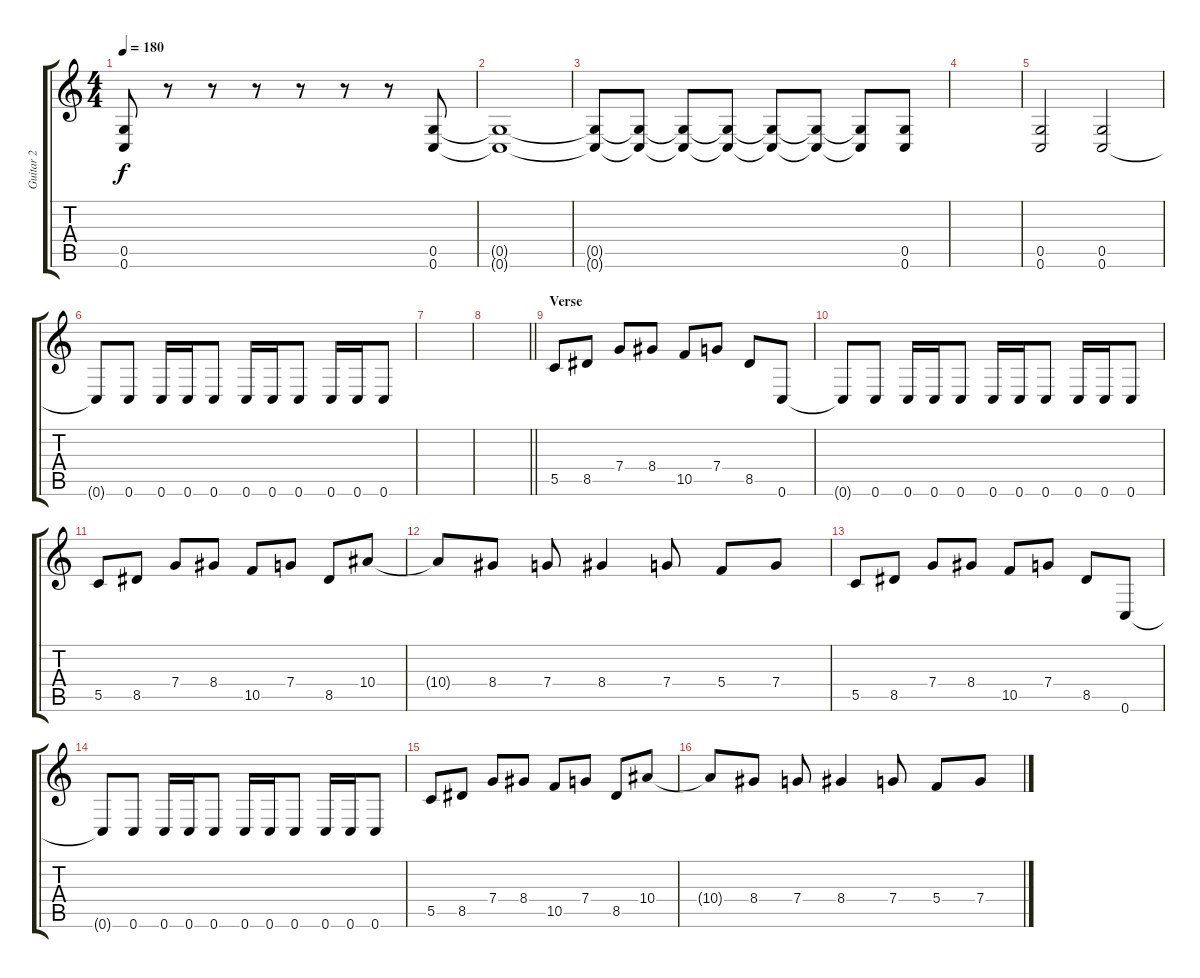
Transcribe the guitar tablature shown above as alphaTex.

\track ("Guitar 2" "Guitar 2") {instrument overdrivenguitar}
\staff {score tabs}
\tuning (D4 A3 F3 C3 G2 C2) {hide}
\ts (4 4)
\tempo 180
\clef g2
\ks c
(0.5 0.6).8{dy f} r.8 r.8 r.8 r.8 r.8 r.8 (0.5 0.6).8 |
(0.5{t} 0.6{t}).1 |
(0.5{t} 0.6{t}).8 (0.5{t} 0.6{t}).8 (0.5{t} 0.6{t}).8 (0.5{t} 0.6{t}).8 (0.5{t} 0.6{t}).8 (0.5{t} 0.6{t}).8 (0.5{t} 0.6{t}).8 (0.5 0.6).8 |
|
(0.5 0.6).2 (0.5 0.6).2 |
0.6{t}.8 0.6.8 0.6.16 0.6.16 0.6.8 0.6.16 0.6.16 0.6.8 0.6.16 0.6.16 0.6.8 |
|
\barLineRight lightlight
|
\section ("" "Verse")
5.5.8 8.5.8 7.4.8 8.4.8 10.5.8 7.4.8 8.5.8 0.6.8 |
0.6{t}.8 0.6.8 0.6.16 0.6.16 0.6.8 0.6.16 0.6.16 0.6.8 0.6.16 0.6.16 0.6.8 |
5.5.8 8.5.8 7.4.8 8.4.8 10.5.8 7.4.8 8.5.8 10.4.8 |
10.4{t}.8 8.4.8 7.4.8 8.4.4 7.4.8 5.4.8 7.4.8 |
5.5.8 8.5.8 7.4.8 8.4.8 10.5.8 7.4.8 8.5.8 0.6.8 |
0.6{t}.8 0.6.8 0.6.16 0.6.16 0.6.8 0.6.16 0.6.16 0.6.8 0.6.16 0.6.16 0.6.8 |
5.5.8 8.5.8 7.4.8 8.4.8 10.5.8 7.4.8 8.5.8 10.4.8 |
10.4{t}.8 8.4.8 7.4.8 8.4.4 7.4.8 5.4.8 7.4.8
